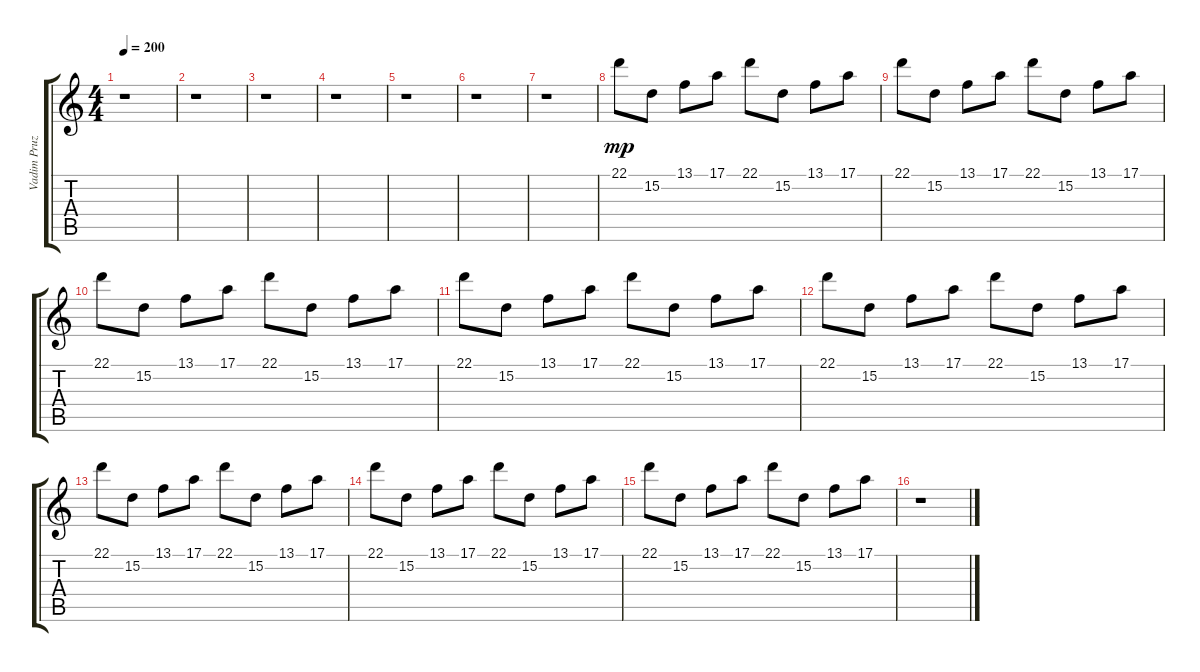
\track ("Vadim Pruzhanov | Keyboard 3" "Vadim Pruz") {instrument lead1square}
\staff {score tabs}
\tuning (E4 B3 G3 D3 A2 E2) {hide}
\ts (4 4)
\tempo 200
\clef g2
\ks c
r.1{dy f} |
r.1 |
r.1 |
r.1 |
r.1 |
r.1 |
r.1 |
22.1.8{dy mp} 15.2.8 13.1.8 17.1.8 22.1.8 15.2.8 13.1.8 17.1.8 |
22.1.8 15.2.8 13.1.8 17.1.8 22.1.8 15.2.8 13.1.8 17.1.8 |
22.1.8 15.2.8 13.1.8 17.1.8 22.1.8 15.2.8 13.1.8 17.1.8 |
22.1.8 15.2.8 13.1.8 17.1.8 22.1.8 15.2.8 13.1.8 17.1.8 |
22.1.8 15.2.8 13.1.8 17.1.8 22.1.8 15.2.8 13.1.8 17.1.8 |
22.1.8 15.2.8 13.1.8 17.1.8 22.1.8 15.2.8 13.1.8 17.1.8 |
22.1.8 15.2.8 13.1.8 17.1.8 22.1.8 15.2.8 13.1.8 17.1.8 |
22.1.8 15.2.8 13.1.8 17.1.8 22.1.8 15.2.8 13.1.8 17.1.8 |
r.1
